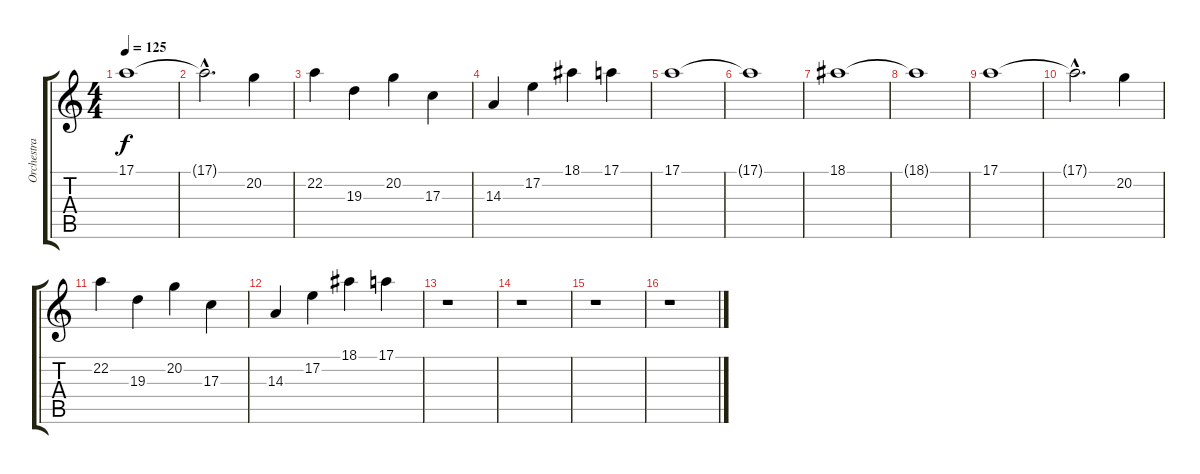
\track ("Orchestra" "Orchestra") {instrument choiraahs}
\staff {score tabs}
\tuning (E4 B3 G3 D3 A2 D2) {hide}
\ts (4 4)
\tempo 125
\clef g2
\ks c
17.1.1{dy f} |
17.1{hac t}.2{d} 20.2.4 |
22.2.4 19.3.4 20.2.4 17.3.4 |
14.3.4 17.2.4 18.1.4 17.1.4 |
17.1.1 |
17.1{t}.1 |
18.1.1 |
18.1{t}.1 |
17.1.1 |
17.1{hac t}.2{d} 20.2.4 |
22.2.4 19.3.4 20.2.4 17.3.4 |
14.3.4 17.2.4 18.1.4 17.1.4 |
r.1 |
r.1 |
r.1 |
r.1
